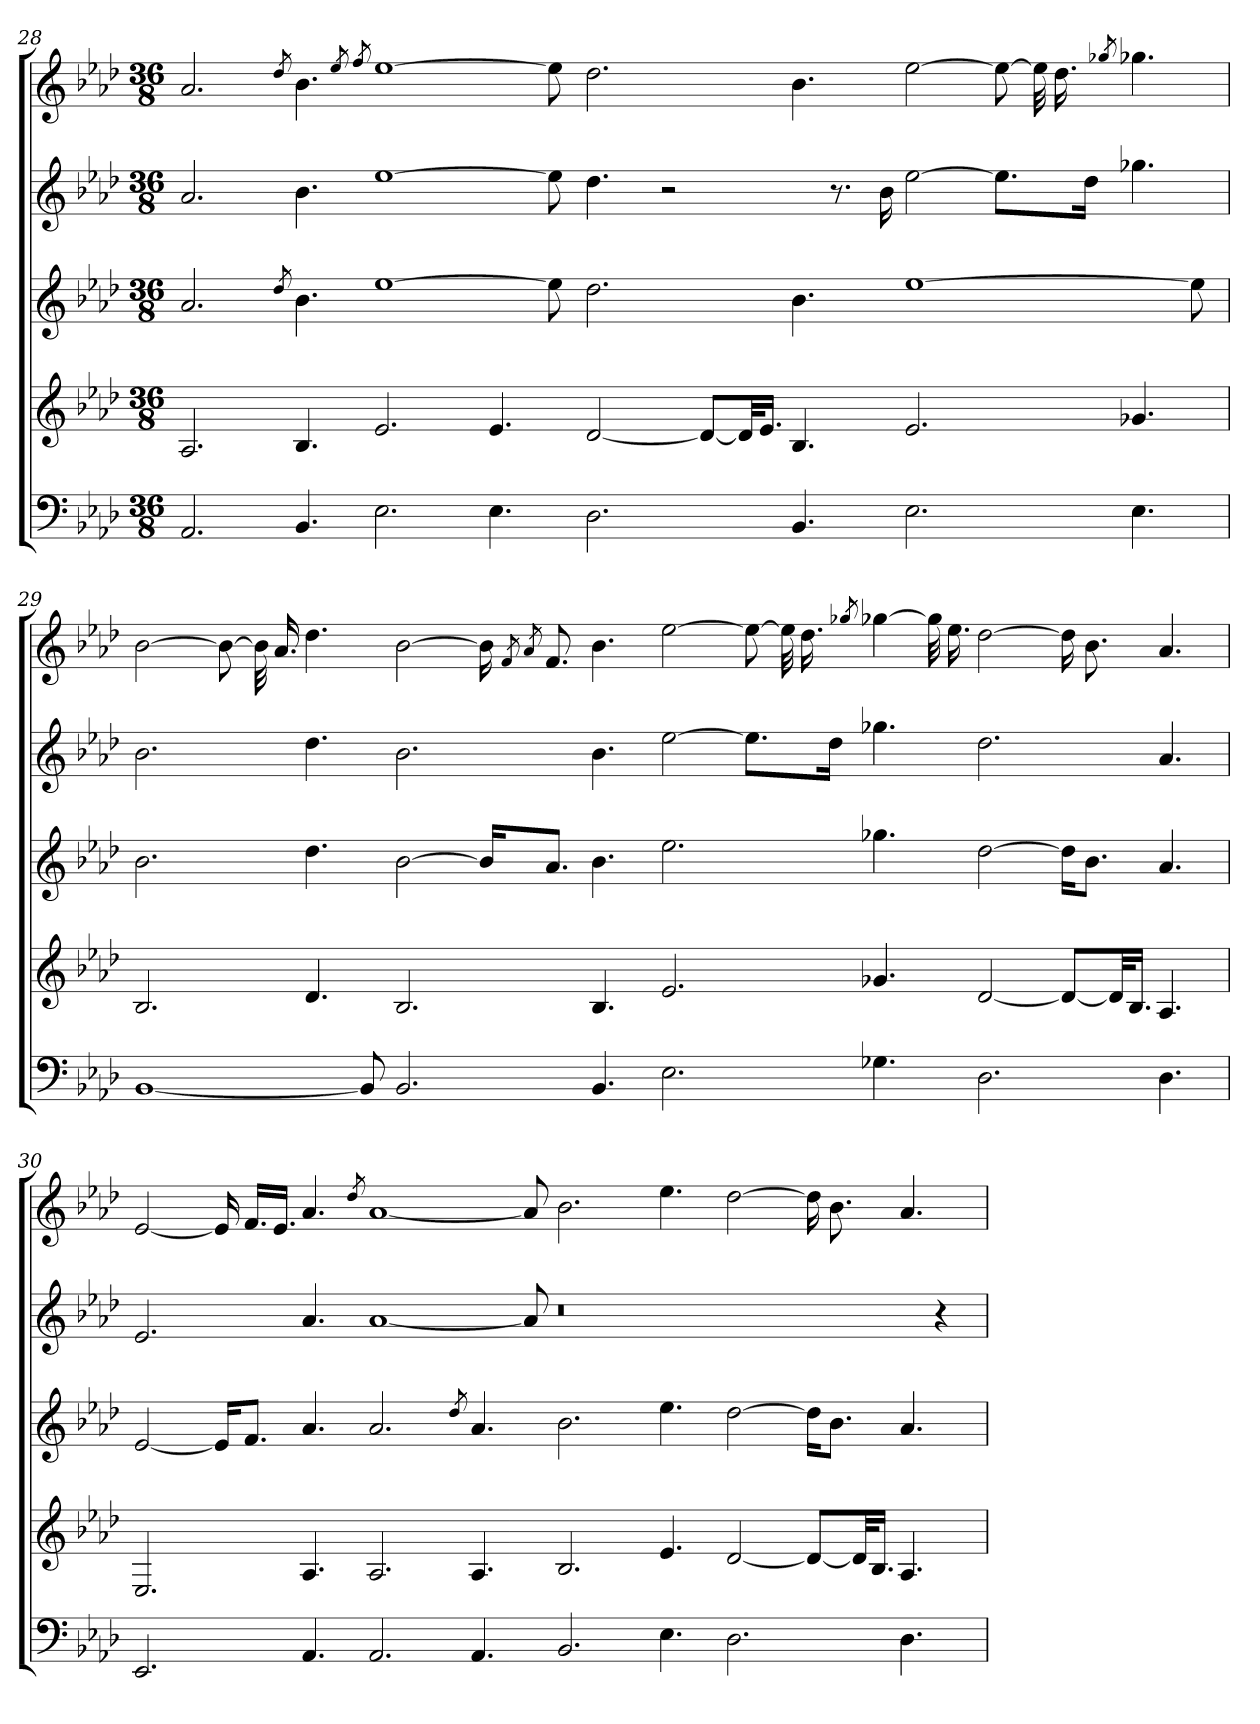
**kern	**kern	**kern	**kern	**kern
*part5	*part4	*part3	*part2	*part1
*staff5	*staff4	*staff3	*staff2	*staff1
*clefF4	*clefG2	*clefG2	*clefG2	*clefG2
*k[b-e-a-d-]	*k[b-e-a-d-]	*k[b-e-a-d-]	*k[b-e-a-d-]	*k[b-e-a-d-]
*M36/8	*M36/8	*M36/8	*M36/8	*M36/8
=28	=28	=28	=28	=28
2.AA-	2.A-	2.a-	2.a-	2.a-
.	.	8qdd-	.	8qdd-
4.BB-	4.B-	4.b-	4.b-	4.b-
.	.	.	.	8qee-
.	.	.	.	8qff
2.E-	2.e-	[1ee-	[1ee-	[1ee-
4.E-	4.e-	.	.	.
.	.	8ee-]	8ee-]	8ee-]
2.D-	[2d-	2.dd-	4.dd-	2.dd-
.	.	.	2r	.
.	8d-/L_	.	.	.
.	32d-/KL]	.	.	.
.	16.e-/JJ	.	.	.
4.BB-	4.B-	4.b-	.	4.b-
.	.	.	8.r	.
.	.	.	16b-	.
2.E-	2.e-	[1ee-	[2ee-	[2ee-
.	.	.	8.ee-\L]	8ee-_
.	.	.	.	32ee-]
.	.	.	.	16.dd-
.	.	.	16dd-\Jk	.
.	.	.	.	8qgg-X
4.E-	4.g-X	.	4.gg-X	4.gg-
.	.	8ee-]	.	.
=29	=29	=29	=29	=29
[1BB-	2.B-	2.b-	2.b-	[2b-
.	.	.	.	8b-_
.	.	.	.	32b-]
.	.	.	.	16.a-
.	4.d-	4.dd-	4.dd-	4.dd-
8BB-]	.	.	.	.
2.BB-	2.B-	[2b-	2.b-	[2b-
.	.	16b-/KL]	.	16b-]
.	.	.	.	8qf
.	.	.	.	8qa-
.	.	8.a-/J	.	8.f
4.BB-	4.B-	4.b-	4.b-	4.b-
2.E-	2.e-	2.ee-	[2ee-	[2ee-
.	.	.	8.ee-\L]	8ee-_
.	.	.	.	32ee-]
.	.	.	.	16.dd-
.	.	.	16dd-\Jk	.
.	.	.	.	8qgg-X
4.G-X	4.g-X	4.gg-X	4.gg-X	[4gg-
.	.	.	.	32gg-]
.	.	.	.	16.ee-
2.D-	[2d-	[2dd-	2.dd-	[2dd-
.	8d-/L_	16dd-\KL]	.	16dd-]
.	.	8.b-\J	.	8.b-
.	32d-/KL]	.	.	.
.	16.B-/JJ	.	.	.
4.D-	4.A-	4.a-	4.a-	4.a-
=30	=30	=30	=30	=30
2.EE-	2.E-	[2e-	2.e-	[2e-
.	.	16e-/KL]	.	16e-]
.	.	8.f/J	.	16.f/LL
.	.	.	.	16.e-/JJ
4.AA-	4.A-	4.a-	4.a-	4.a-
.	.	.	.	8qdd-
2.AA-	2.A-	2.a-	[1a-	[1a-
.	.	8qdd-	.	.
4.AA-	4.A-	4.a-	.	.
.	.	.	8a-]	8a-]
2.BB-	2.B-	2.b-	0r	2.b-
4.E-	4.e-	4.ee-	.	4.ee-
2.D-	[2d-	[2dd-	.	[2dd-
.	8d-/L_	16dd-\KL]	.	16dd-]
.	.	8.b-\J	.	8.b-
.	32d-/KL]	.	.	.
.	16.B-/JJ	.	.	.
4.D-	4.A-	4.a-	.	4.a-
.	.	.	4r	.
=	=	=	=	=
*-	*-	*-	*-	*-
